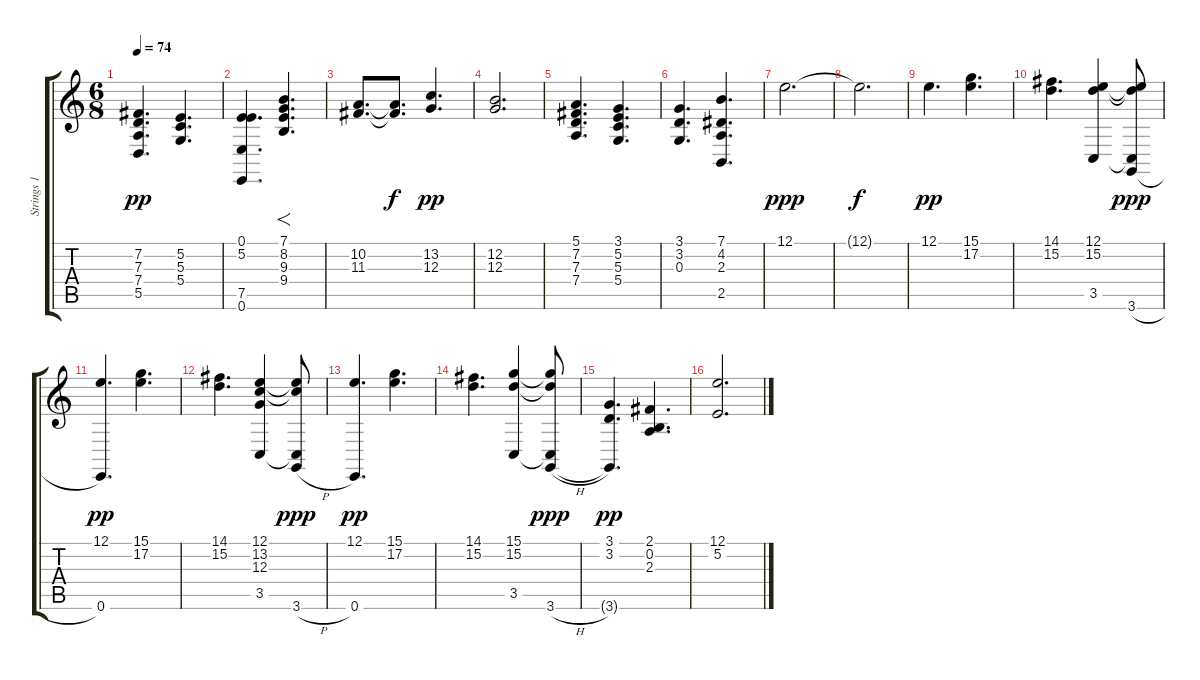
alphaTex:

\track ("Strings 1" "Strings 1") {instrument stringensemble2}
\staff {score tabs}
\tuning (E4 B3 G3 D3 A2 E2) {hide}
\ts (6 8)
\tempo 74
\clef g2
\ks c
(7.2 7.3 7.4 5.5).4{d dy pp} (5.2 5.3 5.4).4{d} |
(0.1 5.2 7.5 0.6).4{d} (7.1 8.2 9.3 9.4).4{f d} |
(10.2 11.3).8{d} (10.2{t} 11.3{t}).8{d dy f} (13.2 12.3).4{d dy pp} |
(12.2 12.3).2{d} |
(5.1 7.2 7.3 7.4).4{d} (3.1 5.2 5.3 5.4).4{d} |
(3.1 3.2 0.3).4{d} (7.1 4.2 2.3 2.5).4{d} |
12.1.2{d dy ppp} |
12.1{t}.2{d dy f} |
12.1.4{d dy pp} (15.1 17.2).4{d} |
(14.1 15.2).4{d} (12.1 15.2 3.5).4 (12.1{t} 15.2{t} 3.5{t} 3.6{h}).8{dy ppp} |
(12.1 0.6).4{d dy pp} (15.1 17.2).4{d} |
(14.1 15.2).4{d} (12.1 13.2 12.3 3.5).4 (12.1{t} 13.2{t} 3.5{t} 3.6{h}).8{dy ppp} |
(12.1 0.6).4{d dy pp} (15.1 17.2).4{d} |
(14.1 15.2).4{d} (15.1 15.2 3.5).4 (15.1{t} 15.2{t} 3.5{t} 3.6{h}).8{dy ppp} |
(3.1 3.2 3.6{t}).4{d dy pp} (2.1 0.2 2.3).4{d} |
(12.1 5.2).2{d}
